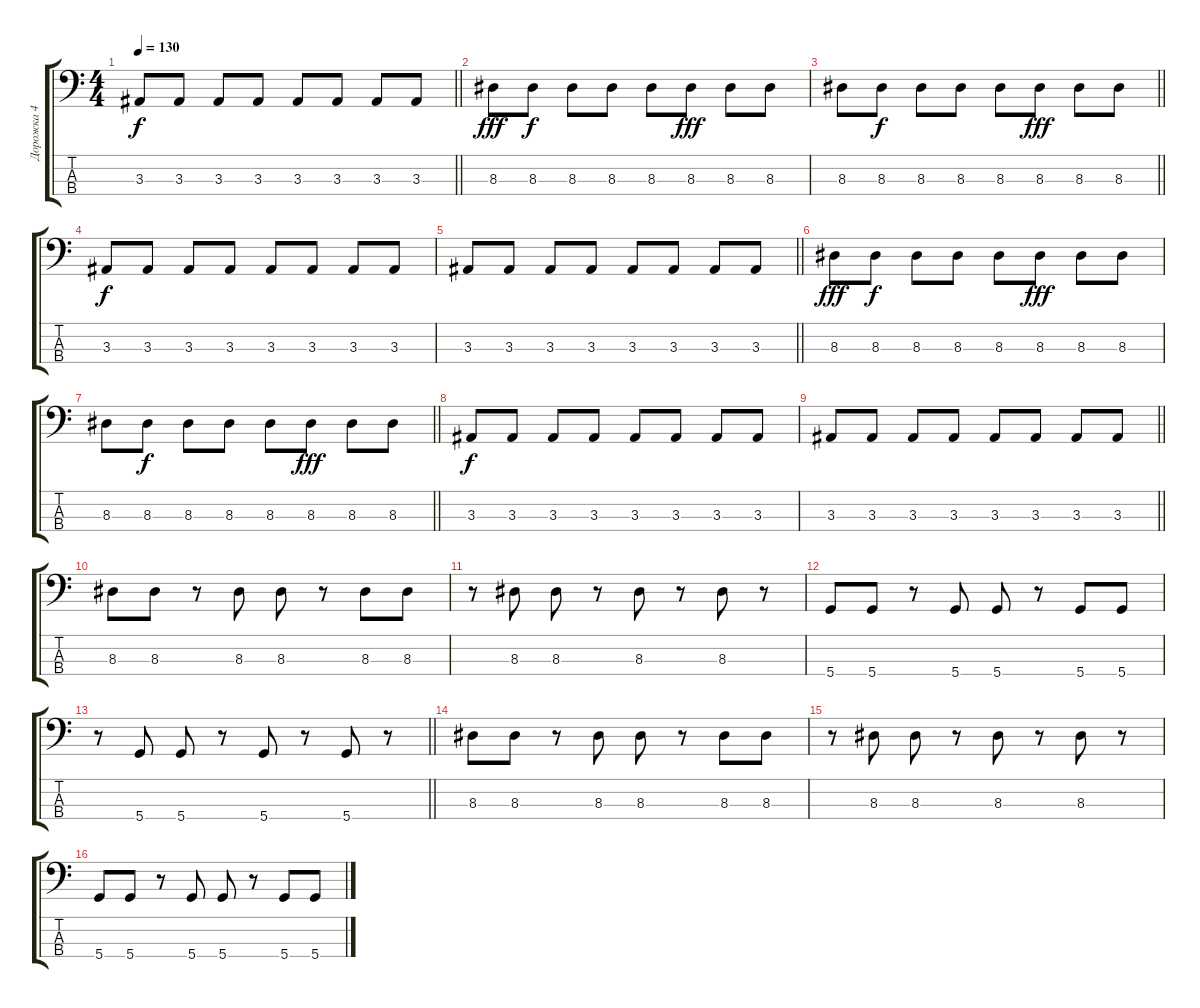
\track ("Дорожка 4" "Дорожка 4") {instrument electricbassfinger}
\staff {score tabs}
\tuning (F2 C2 G1 D1) {hide}
\ts (4 4)
\tempo 130
\clef f4
\barLineRight lightlight
\ks c
3.3.8{dy f} 3.3.8 3.3.8 3.3.8 3.3.8 3.3.8 3.3.8 3.3.8 |
8.3.8{dy fff} 8.3.8{dy f} 8.3.8 8.3.8 8.3.8 8.3.8{dy fff} 8.3.8 8.3.8 |
\barLineRight lightlight
8.3.8 8.3.8{dy f} 8.3.8 8.3.8 8.3.8 8.3.8{dy fff} 8.3.8 8.3.8 |
3.3.8{dy f} 3.3.8 3.3.8 3.3.8 3.3.8 3.3.8 3.3.8 3.3.8 |
\barLineRight lightlight
3.3.8 3.3.8 3.3.8 3.3.8 3.3.8 3.3.8 3.3.8 3.3.8 |
8.3.8{dy fff} 8.3.8{dy f} 8.3.8 8.3.8 8.3.8 8.3.8{dy fff} 8.3.8 8.3.8 |
\barLineRight lightlight
8.3.8 8.3.8{dy f} 8.3.8 8.3.8 8.3.8 8.3.8{dy fff} 8.3.8 8.3.8 |
3.3.8{dy f} 3.3.8 3.3.8 3.3.8 3.3.8 3.3.8 3.3.8 3.3.8 |
\barLineRight lightlight
3.3.8 3.3.8 3.3.8 3.3.8 3.3.8 3.3.8 3.3.8 3.3.8 |
8.3.8 8.3.8 r.8 8.3.8 8.3.8 r.8 8.3.8 8.3.8 |
r.8 8.3.8 8.3.8 r.8 8.3.8 r.8 8.3.8 r.8 |
5.4.8 5.4.8 r.8 5.4.8 5.4.8 r.8 5.4.8 5.4.8 |
\barLineRight lightlight
r.8 5.4.8 5.4.8 r.8 5.4.8 r.8 5.4.8 r.8 |
8.3.8 8.3.8 r.8 8.3.8 8.3.8 r.8 8.3.8 8.3.8 |
r.8 8.3.8 8.3.8 r.8 8.3.8 r.8 8.3.8 r.8 |
5.4.8 5.4.8 r.8 5.4.8 5.4.8 r.8 5.4.8 5.4.8
